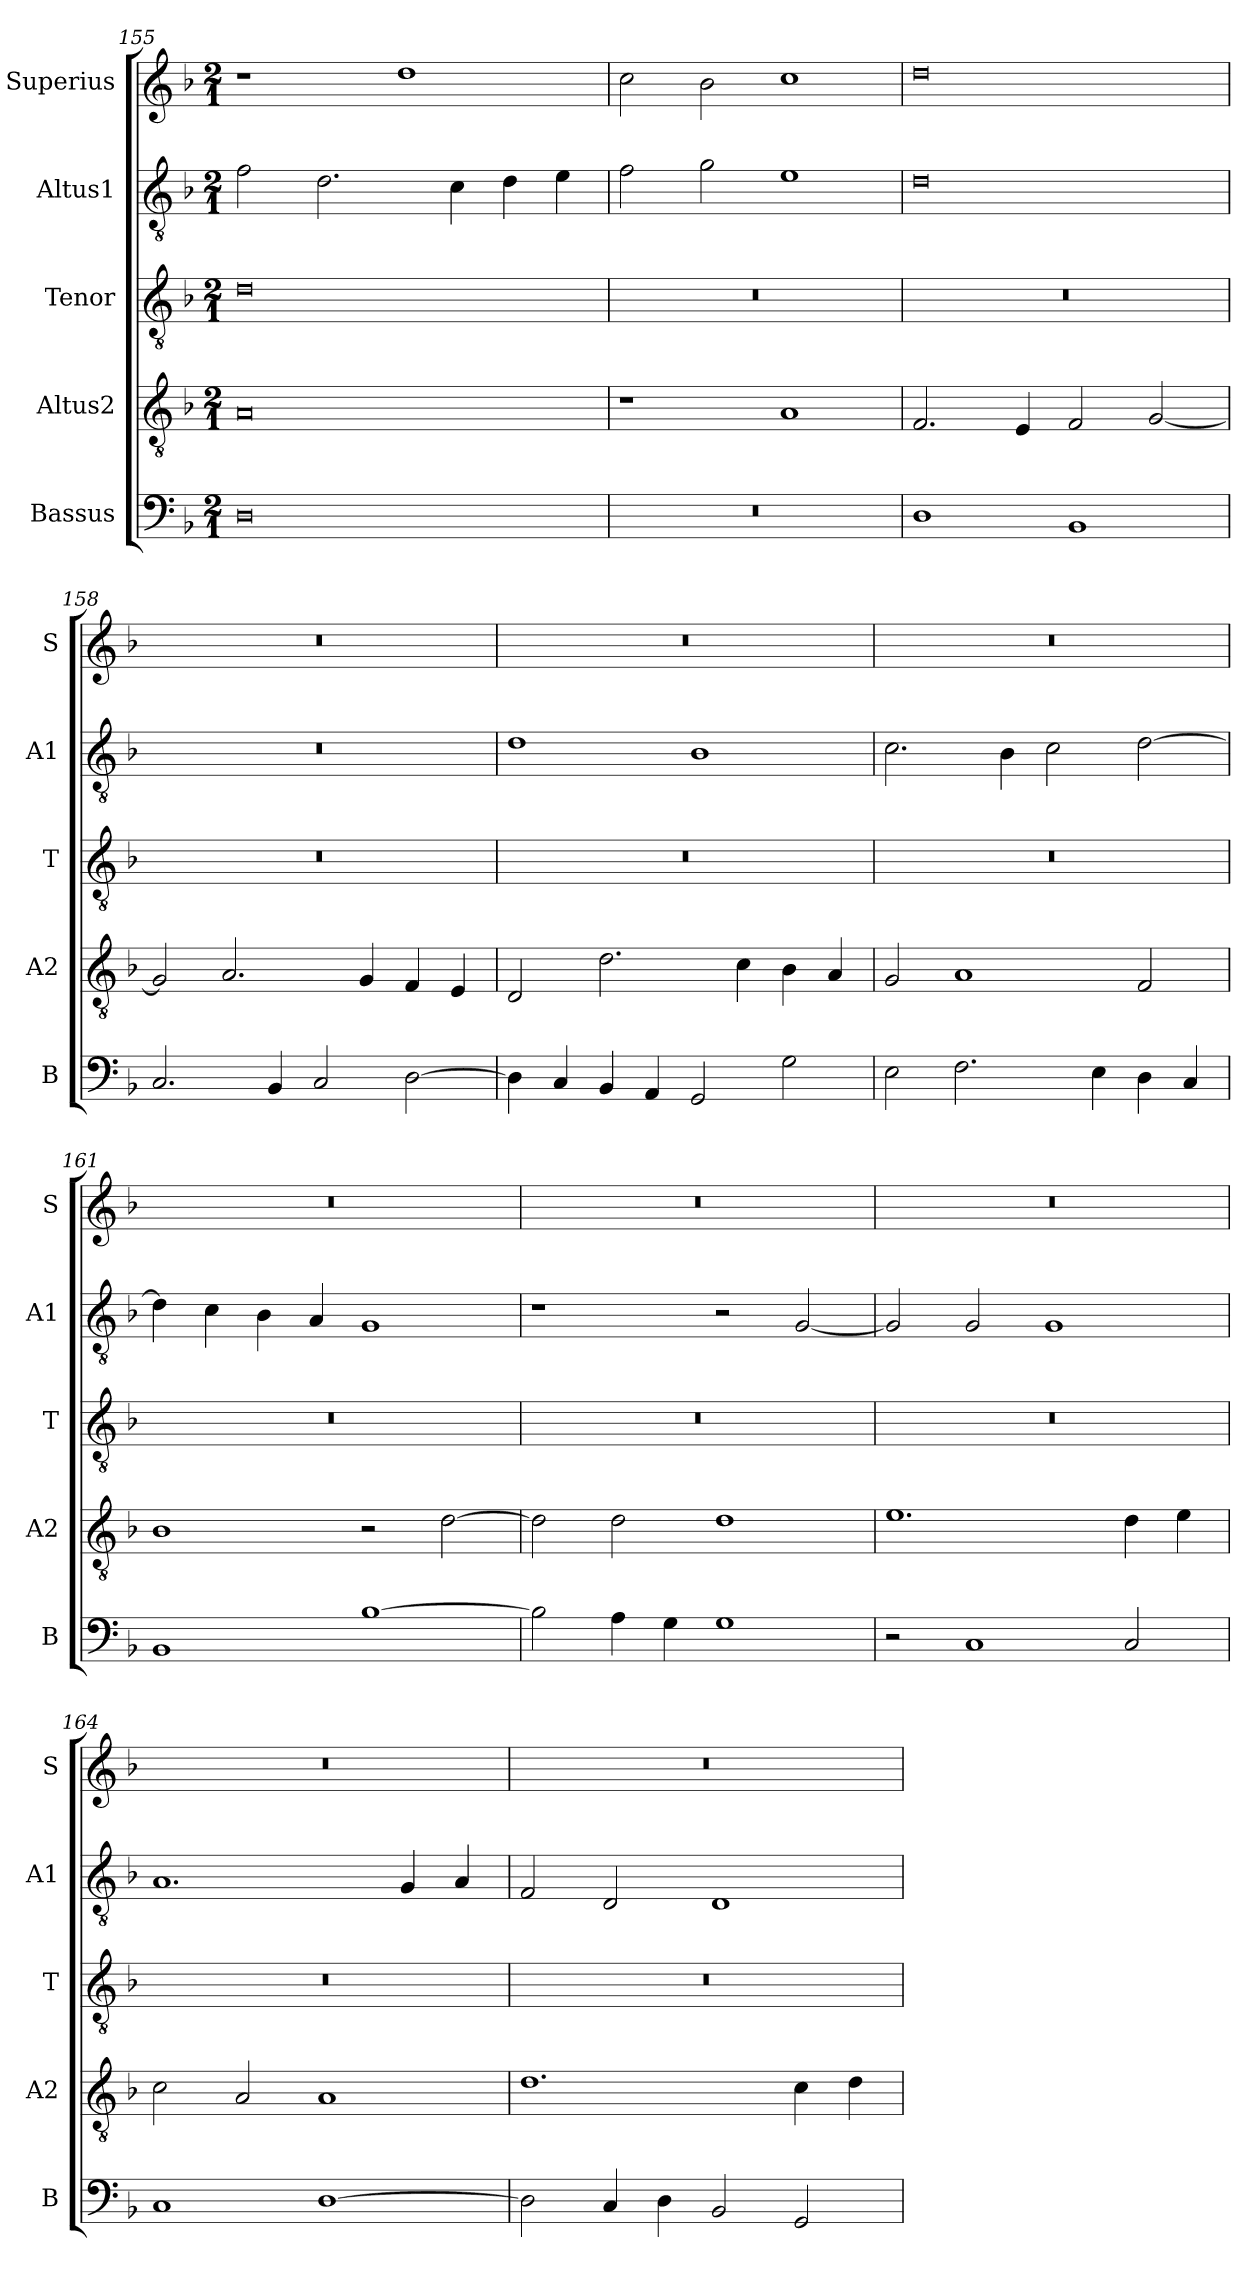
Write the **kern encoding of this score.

**kern	**kern	**kern	**kern	**kern
*part5	*part4	*part3	*part2	*part1
*staff5	*staff4	*staff3	*staff2	*staff1
*I"Bassus	*I"Altus2	*I"Tenor	*I"Altus1	*I"Superius
*I'B	*I'A2	*I'T	*I'A1	*I'S
*clefF4	*clefGv2	*clefGv2	*clefGv2	*clefG2
*k[b-]	*k[b-]	*k[b-]	*k[b-]	*k[b-]
*M2/1	*M2/1	*M2/1	*M2/1	*M2/1
=155	=155	=155	=155	=155
0D	0A	0d	2f\	1r
.	.	.	2.d\	.
.	.	.	.	1dd
.	.	.	4c\	.
.	.	.	4d\	.
.	.	.	4e\	.
=156	=156	=156	=156	=156
0r	1r	0r	2f\	2cc\
.	.	.	2g\	2b-\
.	1A	.	1e	1cc
=157	=157	=157	=157	=157
1D	2.F/	0r	0d	0dd
.	4E/	.	.	.
1BB-	2F/	.	.	.
.	[2G/	.	.	.
=158	=158	=158	=158	=158
2.C/	2G/]	0r	0r	0r
.	2.A/	.	.	.
4BB-/	.	.	.	.
2C/	.	.	.	.
.	4G/	.	.	.
[2D\	4F/	.	.	.
.	4E/	.	.	.
=159	=159	=159	=159	=159
4D\]	2D/	0r	1d	0r
4C/	.	.	.	.
4BB-/	2.d\	.	.	.
4AA/	.	.	.	.
2GG/	.	.	1B-	.
.	4c\	.	.	.
2G\	4B-\	.	.	.
.	4A/	.	.	.
=160	=160	=160	=160	=160
2E\	2G/	0r	2.c\	0r
2.F\	1A	.	.	.
.	.	.	4B-\	.
.	.	.	2c\	.
4E\	.	.	.	.
4D\	2F/	.	[2d\	.
4C/	.	.	.	.
=161	=161	=161	=161	=161
1BB-	1B-	0r	4d\]	0r
.	.	.	4c\	.
.	.	.	4B-\	.
.	.	.	4A/	.
[1B-	2r	.	1G	.
.	[2d\	.	.	.
=162	=162	=162	=162	=162
2B-\]	2d\]	0r	1r	0r
4A\	2d\	.	.	.
4G\	.	.	.	.
1G	1d	.	2r	.
.	.	.	[2G/	.
=163	=163	=163	=163	=163
2r	1.e	0r	2G/]	0r
1C	.	.	2G/	.
.	.	.	1G	.
2C/	4d\	.	.	.
.	4e\	.	.	.
=164	=164	=164	=164	=164
1C	2c\	0r	1.A	0r
.	2A/	.	.	.
[1D	1A	.	.	.
.	.	.	4G/	.
.	.	.	4A/	.
=165	=165	=165	=165	=165
2D\]	1.d	0r	2F/	0r
4C/	.	.	2D/	.
4D\	.	.	.	.
2BB-/	.	.	1D	.
2GG/	4c\	.	.	.
.	4d\	.	.	.
=	=	=	=	=
*-	*-	*-	*-	*-
